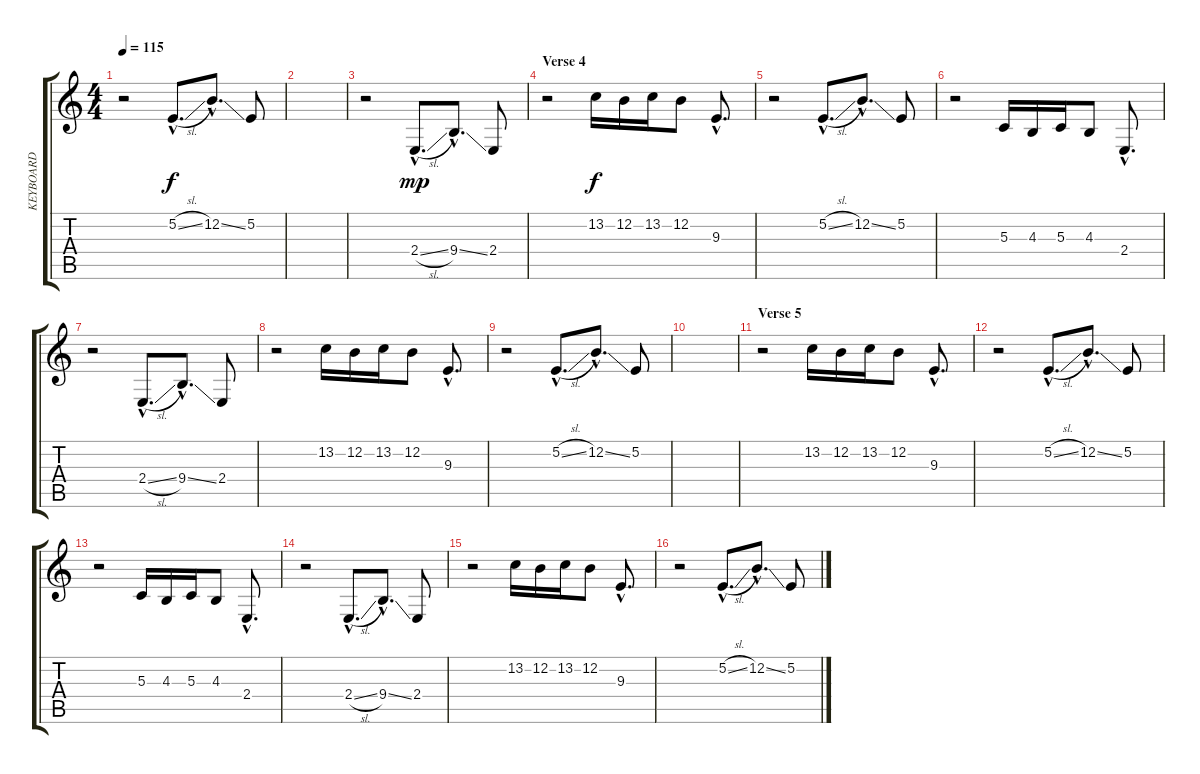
\track ("KEYBOARD" "KEYBOARD") {instrument lead1square}
\staff {score tabs}
\tuning (E4 B3 G3 D3 A2 E2) {hide}
\ts (4 4)
\tempo 115
\clef g2
\ks c
r.2{dy f} 5.2{sl hac}.8{d} 12.2{ss hac}.8{d} 5.2.8 |
|
r.2 2.4{sl hac}.8{d dy mp} 9.4{ss hac}.8{d} 2.4.8 |
\section ("" "Verse 4")
r.2 13.2.16{dy f} 12.2.16 13.2.16 12.2.8 9.3{hac}.8{d} |
r.2 5.2{sl hac}.8{d} 12.2{ss hac}.8{d} 5.2.8 |
r.2 5.3.16 4.3.16 5.3.16 4.3.8 2.4{hac}.8{d} |
r.2 2.4{sl hac}.8{d} 9.4{ss hac}.8{d} 2.4.8 |
r.2 13.2.16 12.2.16 13.2.16 12.2.8 9.3{hac}.8{d} |
r.2 5.2{sl hac}.8{d} 12.2{ss hac}.8{d} 5.2.8 |
|
\section ("" "Verse 5")
r.2 13.2.16 12.2.16 13.2.16 12.2.8 9.3{hac}.8{d} |
r.2 5.2{sl hac}.8{d} 12.2{ss hac}.8{d} 5.2.8 |
r.2 5.3.16 4.3.16 5.3.16 4.3.8 2.4{hac}.8{d} |
r.2 2.4{sl hac}.8{d} 9.4{ss hac}.8{d} 2.4.8 |
r.2 13.2.16 12.2.16 13.2.16 12.2.8 9.3{hac}.8{d} |
r.2 5.2{sl hac}.8{d} 12.2{ss hac}.8{d} 5.2.8
